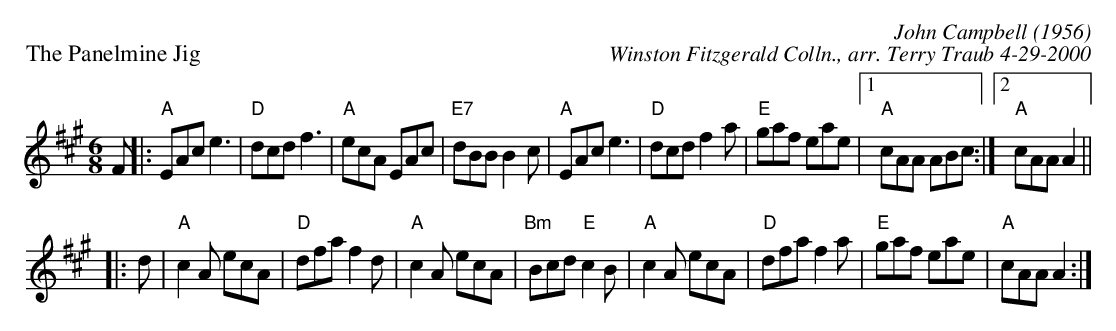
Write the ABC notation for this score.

X:1
P: The Panelmine Jig
C: John Campbell (1956)
C: Winston Fitzgerald Colln., arr. Terry Traub 4-29-2000
M: 6/8
L: 1/8
K: A
F|: "A"EAc e3|"D"dcd f3|"A"ecA EAc|"E7"dBB B2 c|"A"EAc e3|"D"dcd f2 a|"E"gaf eae |1 "A"cAA ABc :|2 "A"cAA A2 ||
|: d|"A"c2 A ecA|"D"dfa f2 d|"A"c2 A ecA|"Bm"Bcd "E"c2 B|"A"c2 A ecA|"D"dfa f2 a|"E"gaf eae|"A"cAA A2 :|
